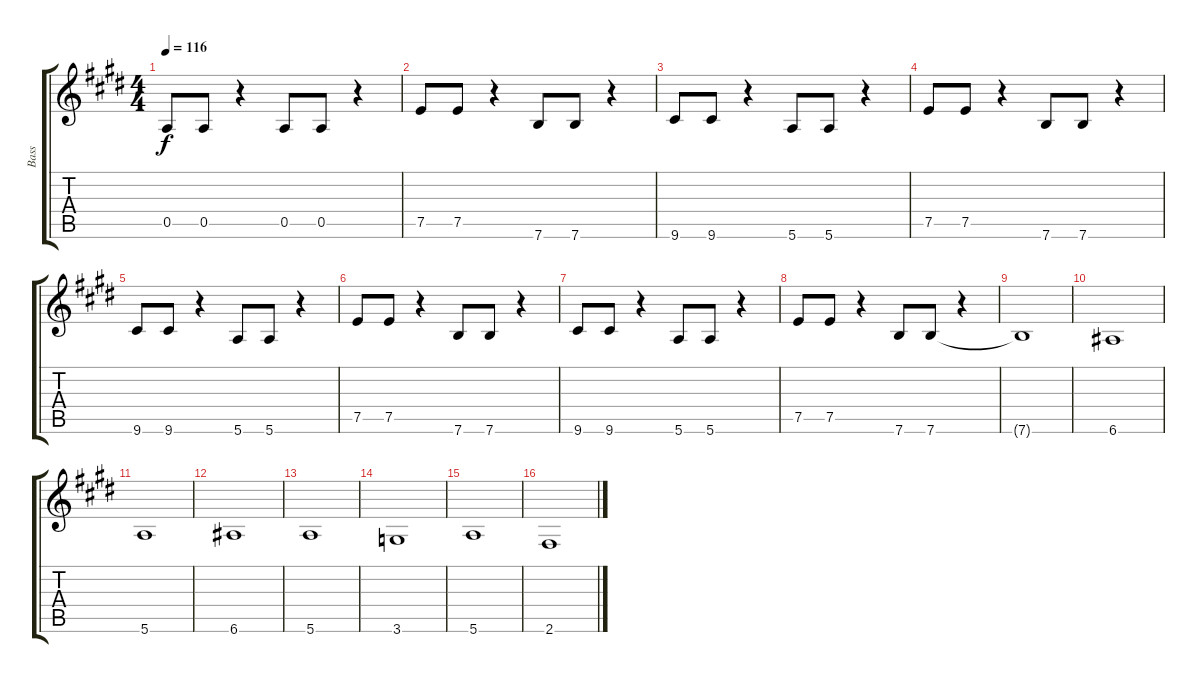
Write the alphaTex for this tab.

\track ("Bass" "Bass") {instrument electricbassfinger}
\staff {score tabs}
\tuning (E4 B3 G3 D3 A2 E2) {hide}
\ts (4 4)
\tempo 116
\clef g2
\ks e
0.5.8{dy f} 0.5.8 r.4 0.5.8 0.5.8 r.4 |
7.5.8 7.5.8 r.4 7.6.8 7.6.8 r.4 |
9.6.8 9.6.8 r.4 5.6.8 5.6.8 r.4 |
7.5.8 7.5.8 r.4 7.6.8 7.6.8 r.4 |
9.6.8 9.6.8 r.4 5.6.8 5.6.8 r.4 |
7.5.8 7.5.8 r.4 7.6.8 7.6.8 r.4 |
9.6.8 9.6.8 r.4 5.6.8 5.6.8 r.4 |
7.5.8 7.5.8 r.4 7.6.8 7.6.8 r.4 |
7.6{t}.1 |
6.6.1 |
5.6.1 |
6.6.1 |
5.6.1 |
3.6.1 |
5.6.1 |
2.6.1
